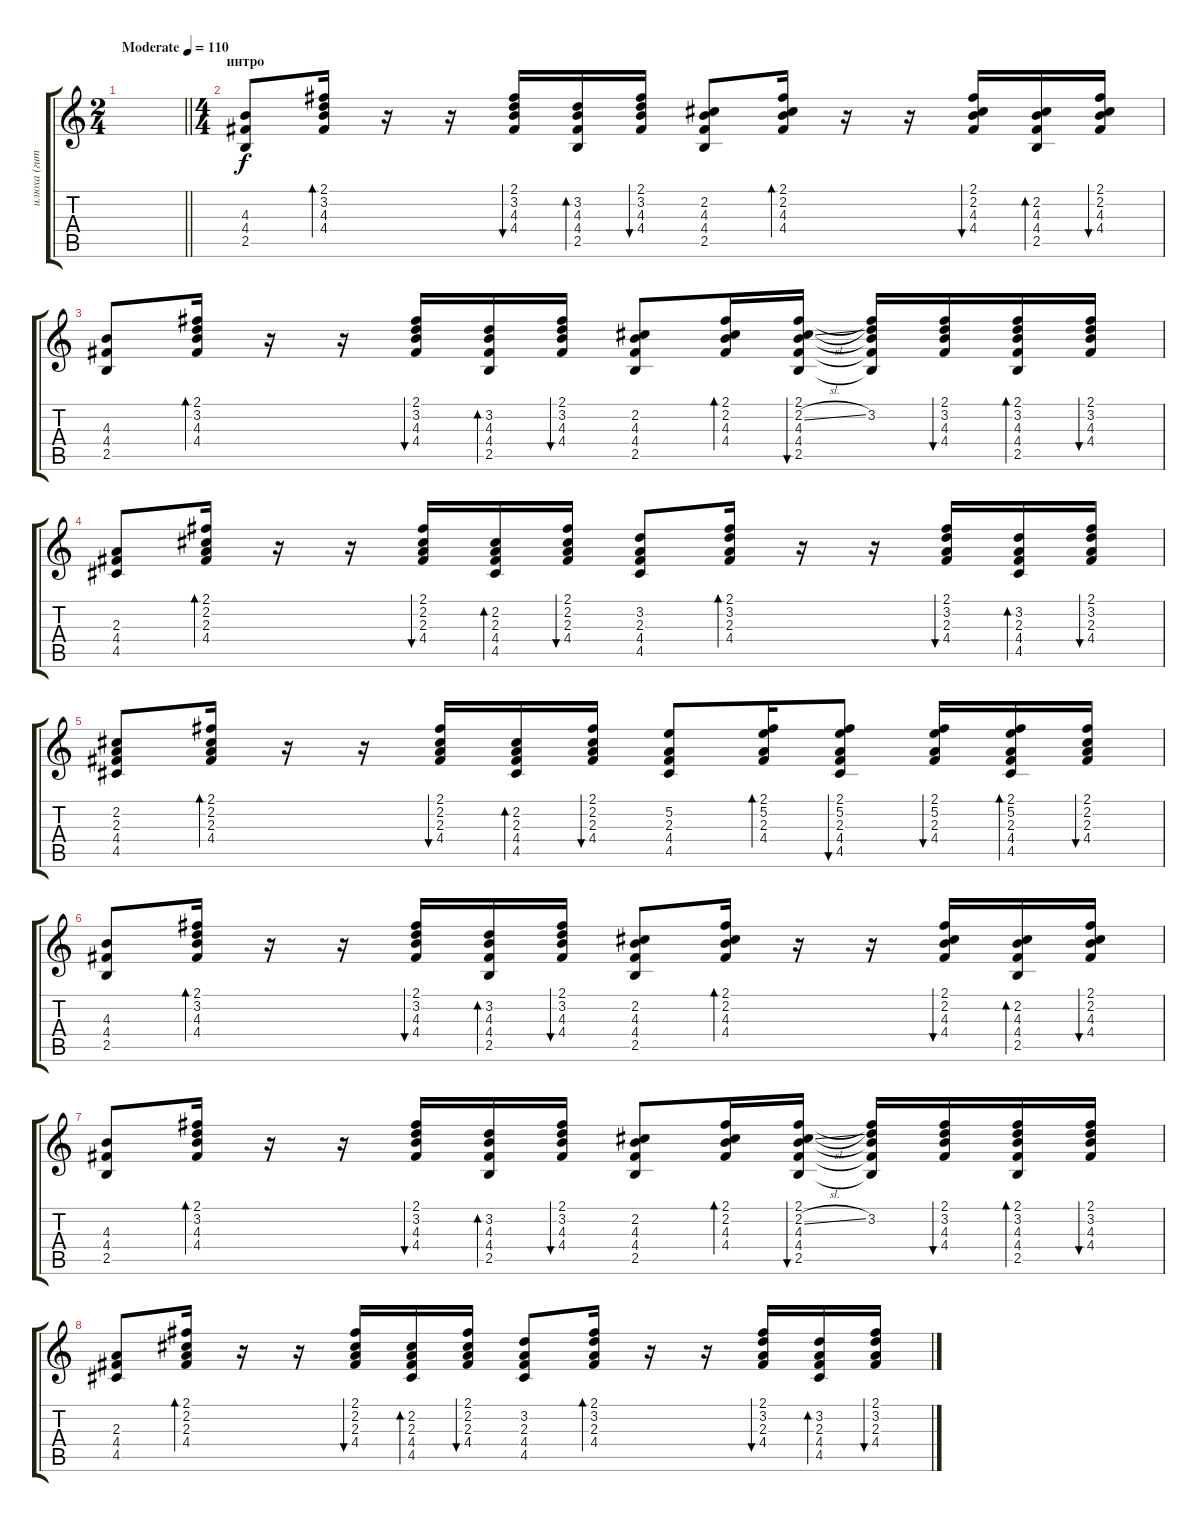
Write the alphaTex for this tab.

\track ("илюха (гитара)" "илюха (гит") {instrument acousticguitarsteel}
\staff {score tabs}
\tuning (E4 B3 G3 D3 A2 E2) {hide}
\ts (2 4)
\tempo (110 "Moderate")
\clef g2
\barLineRight lightlight
\ks c
|
\ts (4 4)
\section ("" "интро")
(4.3 4.4 2.5).8 (2.1 3.2 4.3 4.4).16{bd 30} r.16 r.16 (2.1 3.2 4.3 4.4).16{bu 30} (3.2 4.3 4.4 2.5).16{bd 30} (2.1 3.2 4.3 4.4).16{bu 30} (2.2 4.3 4.4 2.5).8 (2.1 2.2 4.3 4.4).16{bd 30} r.16 r.16 (2.1 2.2 4.3 4.4).16{bu 30} (2.2 4.3 4.4 2.5).16{bd 30} (2.1 2.2 4.3 4.4).16{bu 30} |
(4.3 4.4 2.5).8 (2.1 3.2 4.3 4.4).16{bd 30} r.16 r.16 (2.1 3.2 4.3 4.4).16{bu 30} (3.2 4.3 4.4 2.5).16{bd 30} (2.1 3.2 4.3 4.4).16{bu 30} (2.2 4.3 4.4 2.5).8 (2.1 2.2 4.3 4.4).16{bd 30} (2.1 2.2{sl} 4.3 4.4 2.5).16{bu 30} (2.1{t} 3.2 4.3{t} 4.4{t} 2.5{t}).16 (2.1 3.2 4.3 4.4).16{bu 30} (2.1 3.2 4.3 4.4 2.5).16{bd 30} (2.1 3.2 4.3 4.4).16{bu 30} |
(2.3 4.4 4.5).8 (2.1 2.2 2.3 4.4).16{bd 30} r.16 r.16 (2.1 2.2 2.3 4.4).16{bu 30} (2.2 2.3 4.4 4.5).16{bd 30} (2.1 2.2 2.3 4.4).16{bu 30} (3.2 2.3 4.4 4.5).8 (2.1 3.2 2.3 4.4).16{bd 30} r.16 r.16 (2.1 3.2 2.3 4.4).16{bu 30} (3.2 2.3 4.4 4.5).16{bd 30} (2.1 3.2 2.3 4.4).16{bu 30} |
(2.2 2.3 4.4 4.5).8 (2.1 2.2 2.3 4.4).16{bd 30} r.16 r.16 (2.1 2.2 2.3 4.4).16{bu 30} (2.2 2.3 4.4 4.5).16{bd 30} (2.1 2.2 2.3 4.4).16{bu 30} (5.2 2.3 4.4 4.5).8 (2.1 5.2 2.3 4.4).16{bd 30} (2.1 5.2 2.3 4.4 4.5).8{bu 30} (2.1 5.2 2.3 4.4).16{bu 30} (2.1 5.2 2.3 4.4 4.5).16{bd 30} (2.1 2.2 2.3 4.4).16{bu 30} |
(4.3 4.4 2.5).8 (2.1 3.2 4.3 4.4).16{bd 30} r.16 r.16 (2.1 3.2 4.3 4.4).16{bu 30} (3.2 4.3 4.4 2.5).16{bd 30} (2.1 3.2 4.3 4.4).16{bu 30} (2.2 4.3 4.4 2.5).8 (2.1 2.2 4.3 4.4).16{bd 30} r.16 r.16 (2.1 2.2 4.3 4.4).16{bu 30} (2.2 4.3 4.4 2.5).16{bd 30} (2.1 2.2 4.3 4.4).16{bu 30} |
(4.3 4.4 2.5).8 (2.1 3.2 4.3 4.4).16{bd 30} r.16 r.16 (2.1 3.2 4.3 4.4).16{bu 30} (3.2 4.3 4.4 2.5).16{bd 30} (2.1 3.2 4.3 4.4).16{bu 30} (2.2 4.3 4.4 2.5).8 (2.1 2.2 4.3 4.4).16{bd 30} (2.1 2.2{sl} 4.3 4.4 2.5).16{bu 30} (2.1{t} 3.2 4.3{t} 4.4{t} 2.5{t}).16 (2.1 3.2 4.3 4.4).16{bu 30} (2.1 3.2 4.3 4.4 2.5).16{bd 30} (2.1 3.2 4.3 4.4).16{bu 30} |
(2.3 4.4 4.5).8 (2.1 2.2 2.3 4.4).16{bd 30} r.16 r.16 (2.1 2.2 2.3 4.4).16{bu 30} (2.2 2.3 4.4 4.5).16{bd 30} (2.1 2.2 2.3 4.4).16{bu 30} (3.2 2.3 4.4 4.5).8 (2.1 3.2 2.3 4.4).16{bd 30} r.16 r.16 (2.1 3.2 2.3 4.4).16{bu 30} (3.2 2.3 4.4 4.5).16{bd 30} (2.1 3.2 2.3 4.4).16{bu 30}
